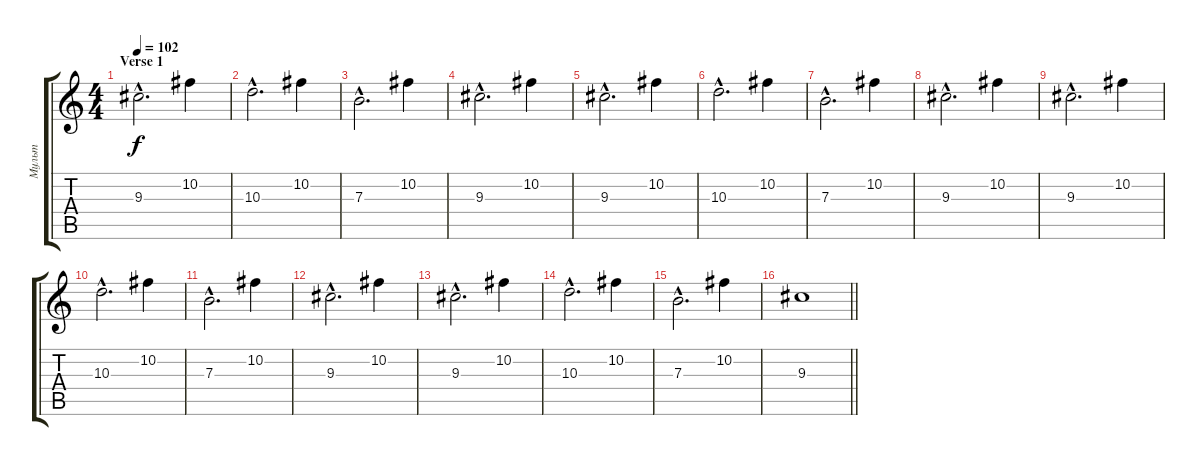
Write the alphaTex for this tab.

\track ("Мульт" "Мульт") {instrument electricguitarclean}
\staff {score tabs}
\tuning (Db4 Ab3 E3 B2 Gb2 B1) {hide}
\ts (4 4)
\section ("" "Verse 1")
\tempo 102
\clef g2
\ks c
9.3{hac}.2{d dy f instrument electricguitarclean} 10.2.4 |
10.3{hac}.2{d} 10.2.4 |
7.3{hac}.2{d} 10.2.4 |
9.3{hac}.2{d} 10.2.4 |
9.3{hac}.2{d} 10.2.4 |
10.3{hac}.2{d} 10.2.4 |
7.3{hac}.2{d} 10.2.4 |
9.3{hac}.2{d} 10.2.4 |
9.3{hac}.2{d} 10.2.4 |
10.3{hac}.2{d} 10.2.4 |
7.3{hac}.2{d} 10.2.4 |
9.3{hac}.2{d} 10.2.4 |
9.3{hac}.2{d} 10.2.4 |
10.3{hac}.2{d} 10.2.4 |
7.3{hac}.2{d} 10.2.4 |
\barLineRight lightlight
9.3.1
